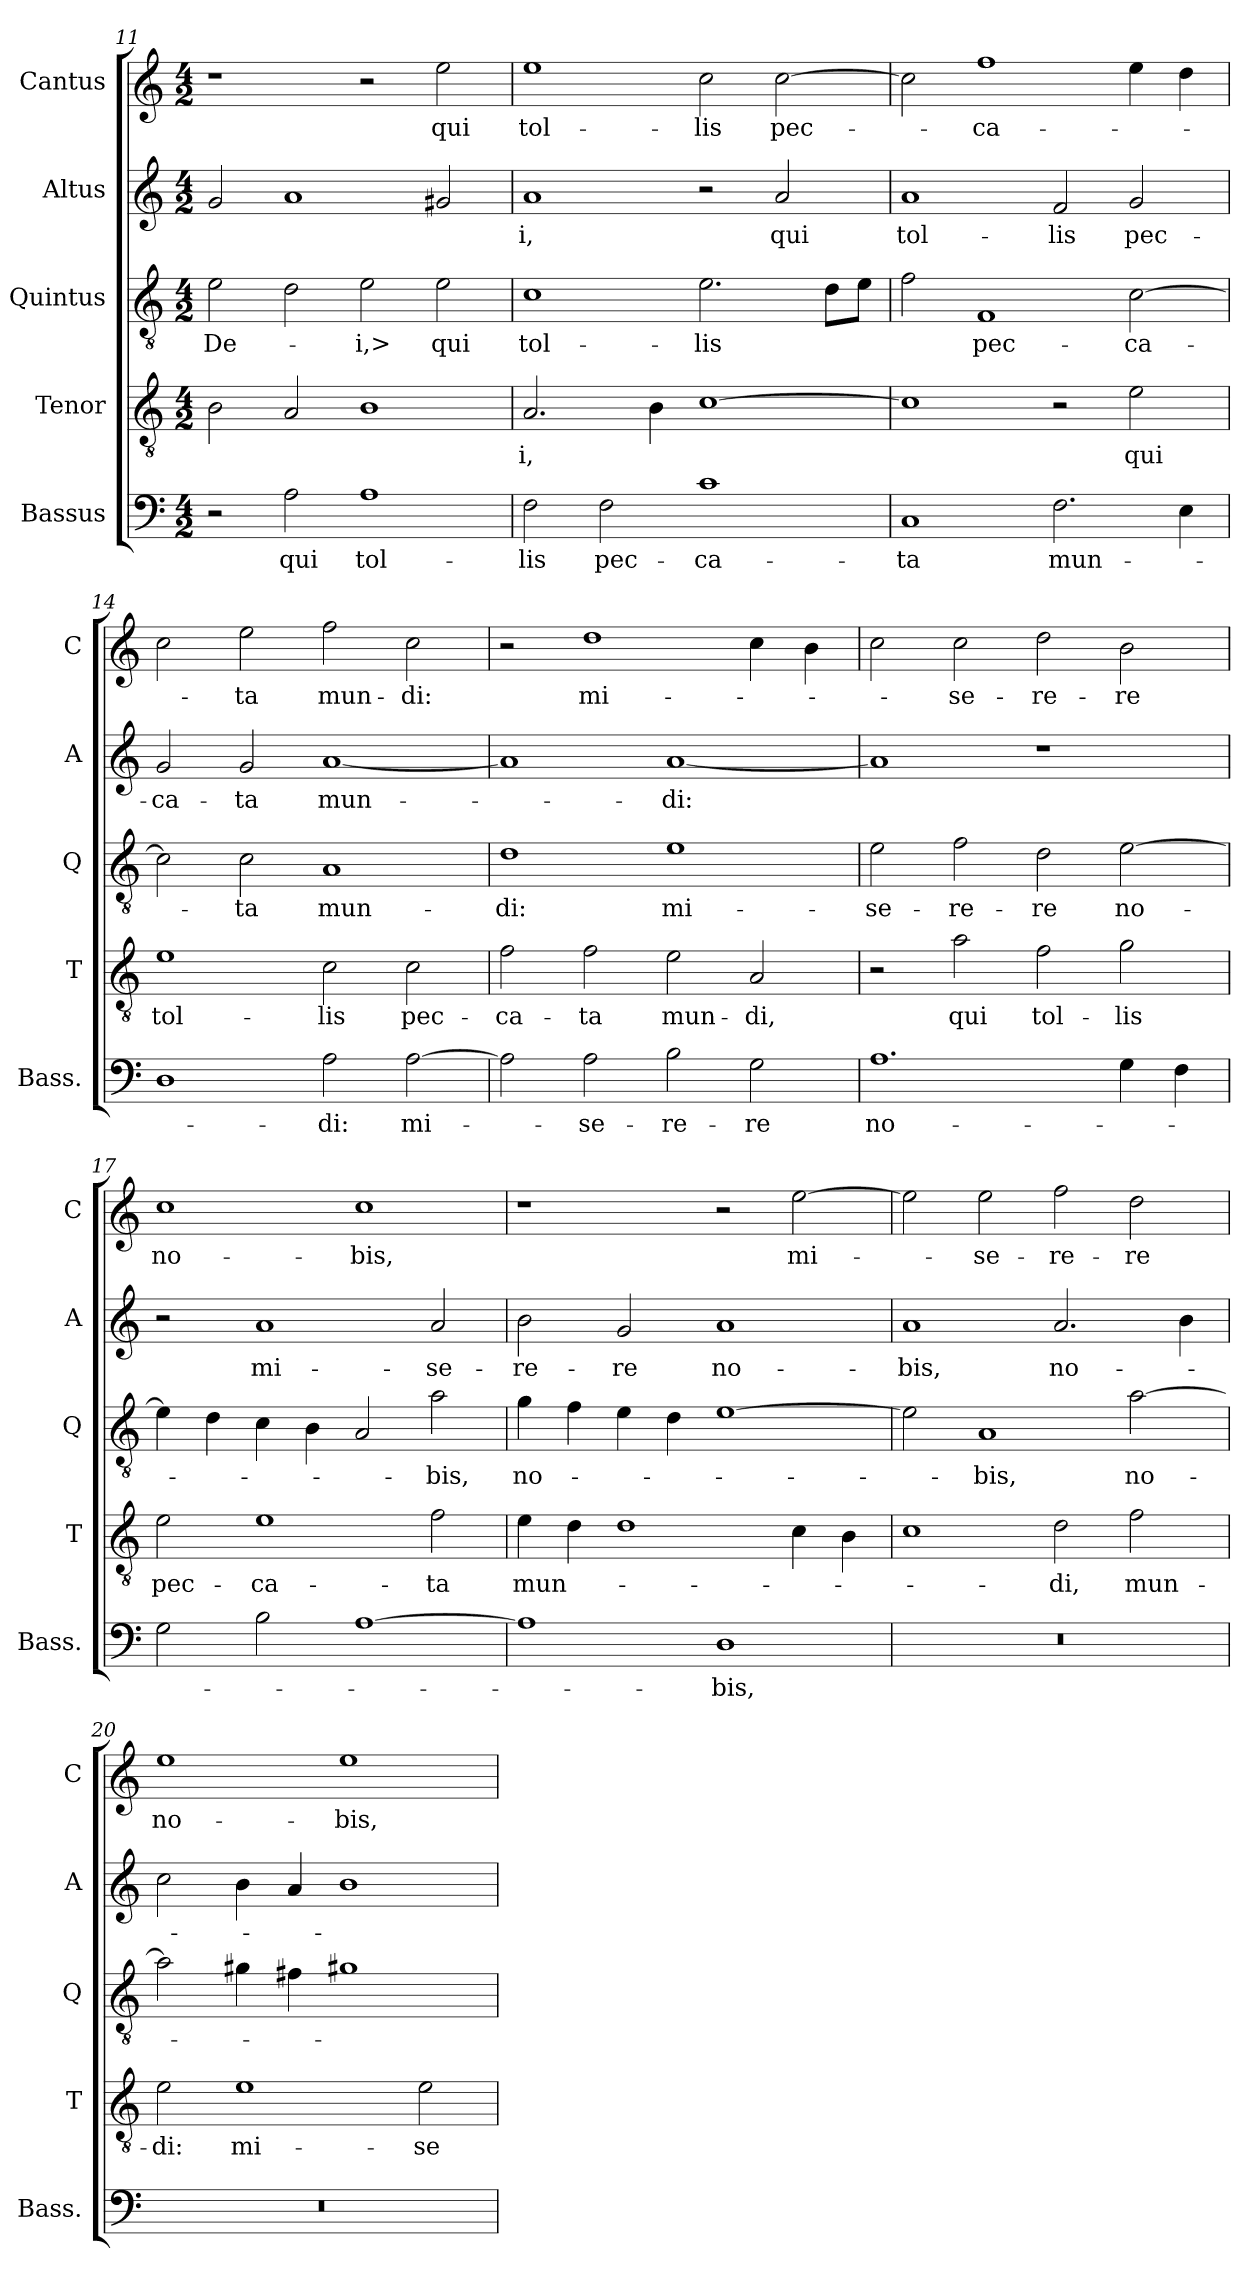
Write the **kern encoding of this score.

**kern	**text	**kern	**text	**kern	**text	**kern	**text	**kern	**text
*part5	*part5	*part4	*part4	*part3	*part3	*part2	*part2	*part1	*part1
*staff5	*staff5	*staff4	*staff4	*staff3	*staff3	*staff2	*staff2	*staff1	*staff1
*I"Bassus	*	*I"Tenor	*	*I"Quintus	*	*I"Altus	*	*I"Cantus	*
*I'Bass.	*	*I'T	*	*I'Q	*	*I'A	*	*I'C	*
*clefF4	*	*clefGv2	*	*clefGv2	*	*clefG2	*	*clefG2	*
*	*	*ITrd7c12	*	*ITrd7c12	*	*	*	*	*
*k[]	*	*k[]	*	*k[]	*	*k[]	*	*k[]	*
*C:	*	*C:	*	*C:	*	*C:	*	*C:	*
*M4/2	*	*M4/2	*	*M4/2	*	*M4/2	*	*M4/2	*
=11	=11	=11	=11	=11	=11	=11	=11	=11	=11
2r	.	2BB\	.	2E\	De-	2g/	.	1r	.
2A\	qui	2AA/	.	2D\	.	1a/	.	.	.
1A\	tol-	1BB\	.	2E\	-i,>	.	.	2r	.
.	.	.	.	2E\	qui	2g#/	.	2ee\	qui
=12	=12	=12	=12	=12	=12	=12	=12	=12	=12
2F\	-lis	2.AA/	-i,	1C\	tol-	1a/	-i,	1ee\	tol-
2F\	pec-	.	.	.	.	.	.	.	.
.	.	4BB\	.	.	.	.	.	.	.
1c\	-ca-	[1C\	.	2.E\	-lis	2r	.	2cc\	-lis
.	.	.	.	.	.	2a/	qui	[2cc\	pec-
.	.	.	.	8D\L	.	.	.	.	.
.	.	.	.	8E\J	.	.	.	.	.
=13	=13	=13	=13	=13	=13	=13	=13	=13	=13
1C/	-ta	1C\]	.	2F\	.	1a/	tol-	2cc\]	.
.	.	.	.	1FF/	pec-	.	.	1ff\	-ca-
2.F\	mun-	2r	.	.	.	2f/	-lis	.	.
.	.	2E\	qui	[2C\	-ca-	2g/	pec-	4ee\	.
4E\	.	.	.	.	.	.	.	4dd\	.
=14	=14	=14	=14	=14	=14	=14	=14	=14	=14
1D\	.	1E\	tol-	2C\]	.	2g/	-ca-	2cc\	.
.	.	.	.	2C\	-ta	2g/	-ta	2ee\	-ta
2A\	-di:	2C\	-lis	1AA/	mun-	[1a/	mun-	2ff\	mun-
[2A\	mi-	2C\	pec-	.	.	.	.	2cc\	-di:
=15	=15	=15	=15	=15	=15	=15	=15	=15	=15
2A\]	.	2F\	-ca-	1D\	-di:	1a/]	.	2r	.
2A\	-se-	2F\	-ta	.	.	.	.	1dd\	mi-
2B\	-re-	2E\	mun-	1E\	mi-	[1a/	-di:	.	.
2G\	-re	2AA/	-di,	.	.	.	.	4cc\	.
.	.	.	.	.	.	.	.	4b\	.
=16	=16	=16	=16	=16	=16	=16	=16	=16	=16
1.A\	no-	2r	.	2E\	-se-	1a/]	.	2cc\	.
.	.	2A\	qui	2F\	-re-	.	.	2cc\	-se-
.	.	2F\	tol-	2D\	-re	1r	.	2dd\	-re-
4G\	.	2G\	-lis	[2E\	no-	.	.	2b\	-re
4F\	.	.	.	.	.	.	.	.	.
=17	=17	=17	=17	=17	=17	=17	=17	=17	=17
2G\	.	2E\	pec-	4E\]	.	2r	.	1cc\	no-
.	.	.	.	4D\	.	.	.	.	.
2B\	.	1E\	-ca-	4C\	.	1a/	mi-	.	.
.	.	.	.	4BB\	.	.	.	.	.
[1A\	.	.	.	2AA/	.	.	.	1cc\	-bis,
.	.	2F\	-ta	2A\	-bis,	2a/	-se-	.	.
=18	=18	=18	=18	=18	=18	=18	=18	=18	=18
1A\]	.	4E\	mun-	4G\	no-	2b\	-re-	1r	.
.	.	4D\	.	4F\	.	.	.	.	.
.	.	1D\	.	4E\	.	2g/	-re	.	.
.	.	.	.	4D\	.	.	.	.	.
1D\	-bis,	.	.	[1E\	.	1a/	no-	2r	.
.	.	4C\	.	.	.	.	.	[2ee\	mi-
.	.	4BB\	.	.	.	.	.	.	.
=19	=19	=19	=19	=19	=19	=19	=19	=19	=19
0r	.	1C\	.	2E\]	.	1a/	-bis,	2ee\]	.
.	.	.	.	1AA/	-bis,	.	.	2ee\	-se-
.	.	2D\	-di,	.	.	2.a/	no-	2ff\	-re-
.	.	2F\	mun-	[2A\	no-	.	.	2dd\	-re
.	.	.	.	.	.	4b\	.	.	.
=20	=20	=20	=20	=20	=20	=20	=20	=20	=20
0r	.	2E\	-di:	2A\]	.	2cc\	.	1ee\	no-
.	.	1E\	mi-	4G#\	.	4b\	.	.	.
.	.	.	.	4F#\	.	4a/	.	.	.
.	.	.	.	1G#X\	.	1b\	.	1ee\	-bis,
.	.	2E\	-se-	.	.	.	.	.	.
=	=	=	=	=	=	=	=	=	=
*-	*-	*-	*-	*-	*-	*-	*-	*-	*-
